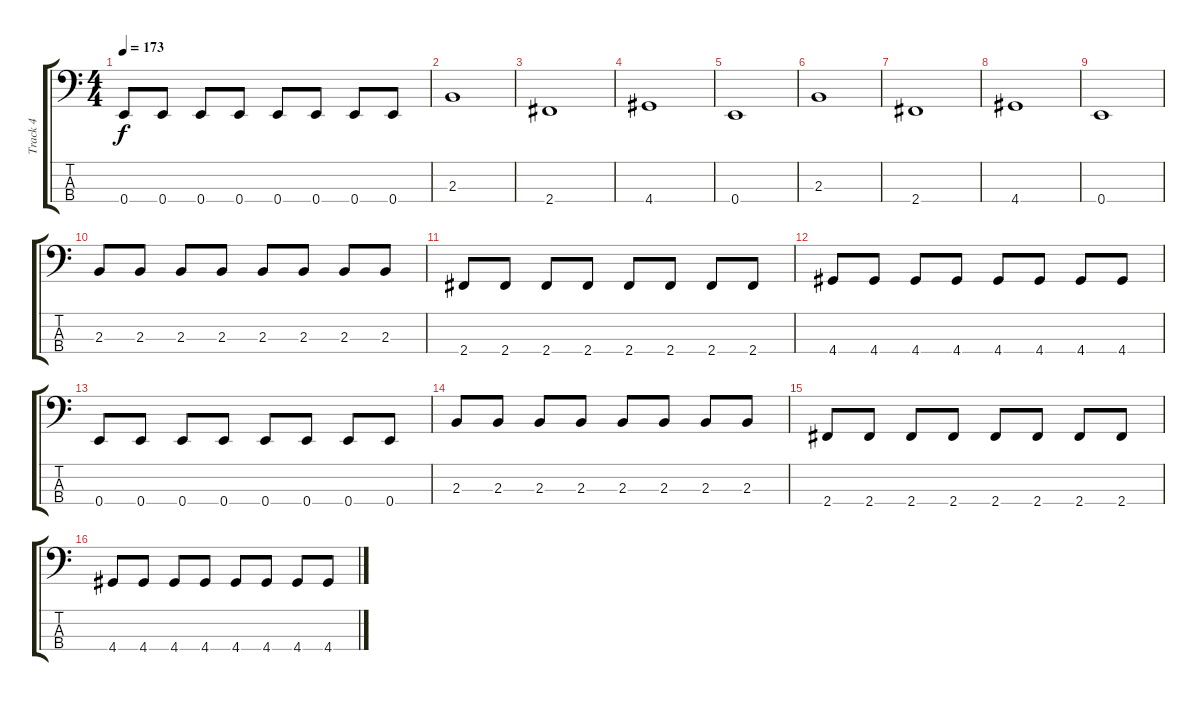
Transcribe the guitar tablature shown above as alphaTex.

\track ("Track 4" "Track 4") {instrument electricbassfinger}
\staff {score tabs}
\tuning (G2 D2 A1 E1) {hide}
\ts (4 4)
\tempo 173
\clef f4
\ks c
0.4.8{dy f} 0.4.8 0.4.8 0.4.8 0.4.8 0.4.8 0.4.8 0.4.8 |
2.3.1 |
2.4.1 |
4.4.1 |
0.4.1 |
2.3.1 |
2.4.1 |
4.4.1 |
0.4.1 |
2.3.8 2.3.8 2.3.8 2.3.8 2.3.8 2.3.8 2.3.8 2.3.8 |
2.4.8 2.4.8 2.4.8 2.4.8 2.4.8 2.4.8 2.4.8 2.4.8 |
4.4.8 4.4.8 4.4.8 4.4.8 4.4.8 4.4.8 4.4.8 4.4.8 |
0.4.8 0.4.8 0.4.8 0.4.8 0.4.8 0.4.8 0.4.8 0.4.8 |
2.3.8 2.3.8 2.3.8 2.3.8 2.3.8 2.3.8 2.3.8 2.3.8 |
2.4.8 2.4.8 2.4.8 2.4.8 2.4.8 2.4.8 2.4.8 2.4.8 |
4.4.8 4.4.8 4.4.8 4.4.8 4.4.8 4.4.8 4.4.8 4.4.8
